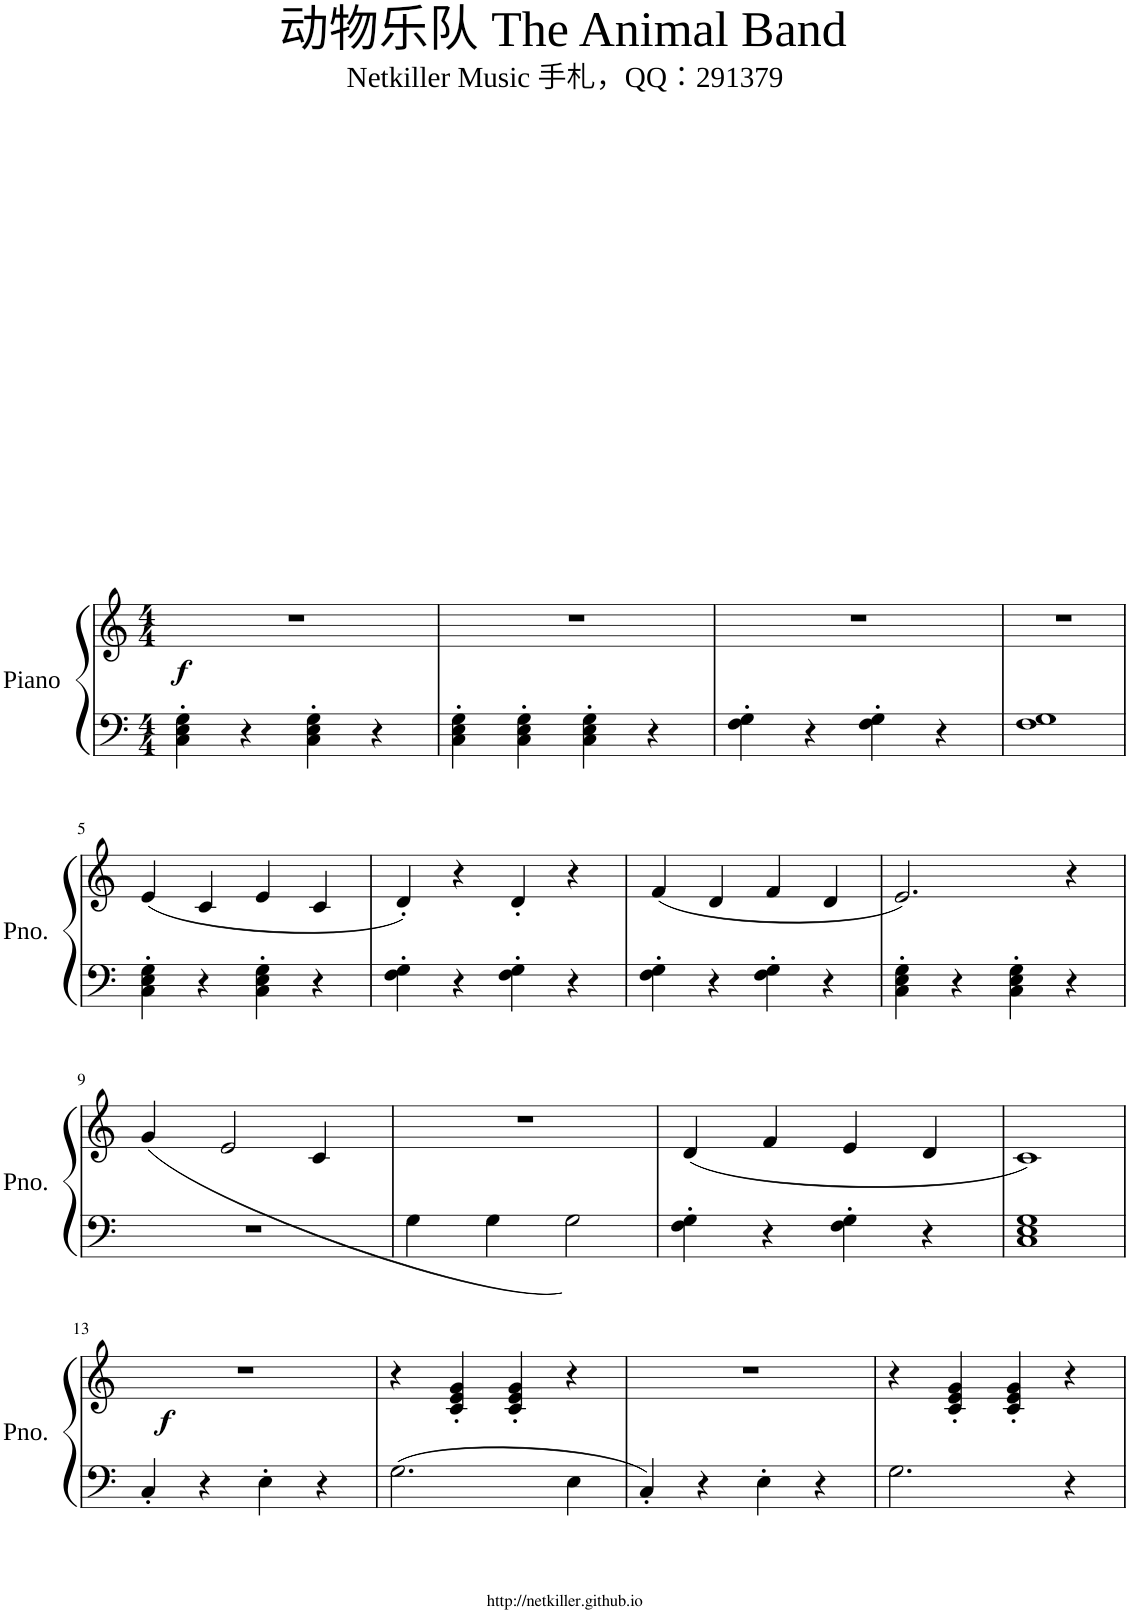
**kern	**kern	**dynam
*part1	*part1	*part1
*staff2	*staff1	*staff1/2
*I"Piano	*	*
*I'Pno.	*	*
*clefF4	*clefG2	*
*k[]	*k[]	*
*M4/4	*M4/4	*
=1	=1	=1
!	!	!LO:DY:b
4C\' 4E\' 4G\'	1r	f
4r	.	.
4C\' 4E\' 4G\'	.	.
4r	.	.
=2	=2	=2
4C\' 4E\' 4G\'	1r	.
4C\' 4E\' 4G\'	.	.
4C\' 4E\' 4G\'	.	.
4r	.	.
=3	=3	=3
4F\' 4G\'	1r	.
4r	.	.
4F\' 4G\'	.	.
4r	.	.
=4	=4	=4
1F 1G	1r	.
!!LO:LB:g=z
=5	=5	=5
4C\' 4E\' 4G\'	(4e/	.
4r	4c/	.
4C\' 4E\' 4G\'	4e/	.
4r	4c/	.
=6	=6	=6
4F\' 4G\'	4d'/)	.
4r	4r	.
4F\' 4G\'	4d'/	.
4r	4r	.
=7	=7	=7
4F\' 4G\'	(4f/	.
4r	4d/	.
4F\' 4G\'	4f/	.
4r	4d/	.
=8	=8	=8
4C\' 4E\' 4G\'	2.e/)	.
4r	.	.
4C\' 4E\' 4G\'	.	.
4r	4r	.
!!LO:LB:g=z
=9	=9	=9
1r	(4g/	.
.	2e/	.
.	4c/	.
=10	=10	=10
4G\	1r	.
4G\	.	.
2G\)	.	.
=11	=11	=11
4F\' 4G\'	(4d/	.
4r	4f/	.
4F\' 4G\'	4e/	.
4r	4d/	.
=12	=12	=12
1C 1E 1G	1c)	.
!!LO:LB:g=z
=13	=13	=13
!	!	!LO:DY:b
4C'/	1r	f
4r	.	.
4E'\	.	.
4r	.	.
=14	=14	=14
2.G\	4r	.
.	4c/' 4e/' 4g/'	.
.	4c/' 4e/' 4g/'	.
4E\	4r	.
=15	=15	=15
4C'/	1r	.
4r	.	.
4E'\	.	.
4r	.	.
=16	=16	=16
2.G\	4r	.
.	4c/' 4e/' 4g/'	.
.	4c/' 4e/' 4g/'	.
4r	4r	.
=	=	=
*-	*-	*-
